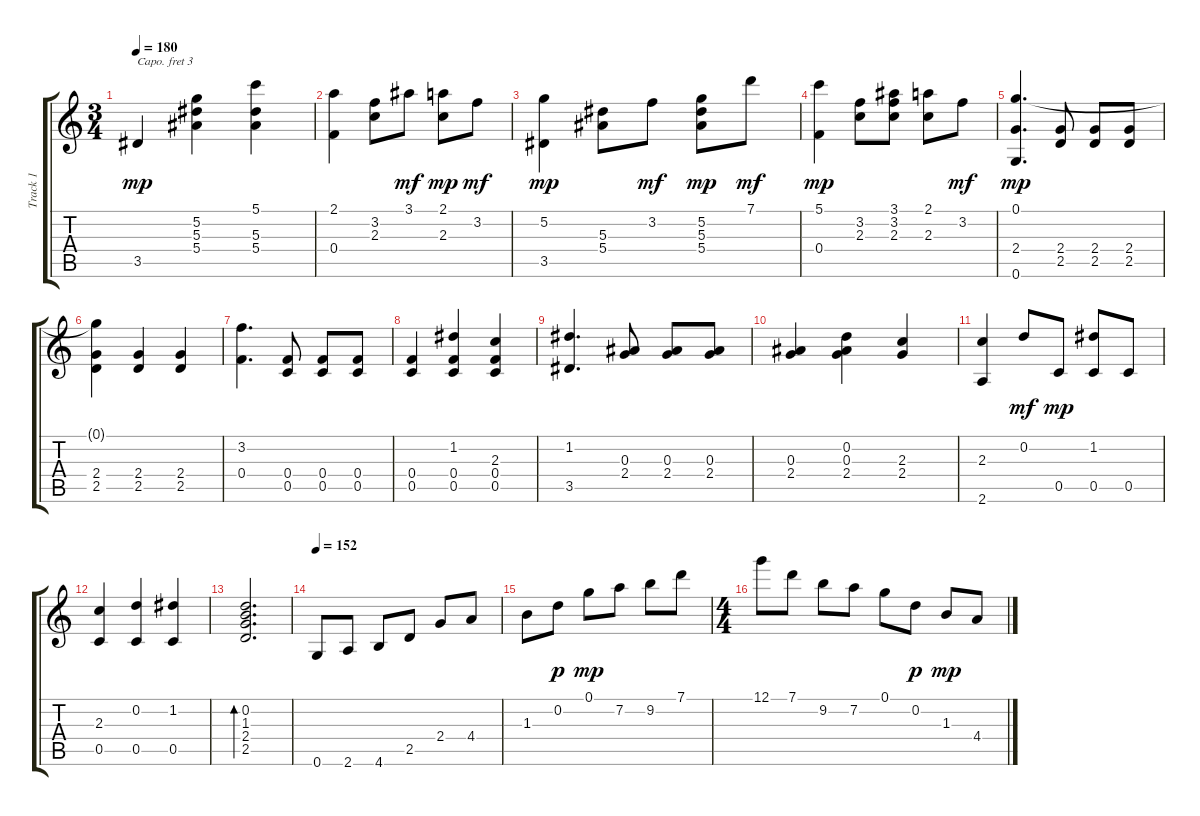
\track ("Track 1" "Track 1") {instrument acousticguitarsteel}
\staff {score tabs}
\capo 3
\tuning (E4 B3 G3 D3 A2 E2) {hide}
\ts (3 4)
\tempo 180
\clef g2
\ks c
3.5.4{dy mp} (5.2 5.3 5.4).4 (5.1 5.3 5.4).4 |
(2.1 0.4).4 (3.2 2.3).8 3.1.8{dy mf} (2.1 2.3).8{dy mp} 3.2.8{dy mf} |
(5.2 3.5).4{dy mp} (5.3 5.4).8 3.2.8{dy mf} (5.2 5.3 5.4).8{dy mp} 7.1.8{dy mf} |
(5.1 0.4).4{dy mp} (3.2 2.3).8 (3.1 3.2 2.3).8 (2.1 2.3).8 3.2.8{dy mf} |
(0.1 2.4 0.6).4{d dy mp} (2.4 2.5).8 (2.4 2.5).8 (2.4 2.5).8 |
(0.1{t} 2.4 2.5).4 (2.4 2.5).4 (2.4 2.5).4 |
(3.2 0.4).4{d} (0.4 0.5).8 (0.4 0.5).8 (0.4 0.5).8 |
(0.4 0.5).4 (1.2 0.4 0.5).4 (2.3 0.4 0.5).4 |
(1.2 3.5).4{d} (0.3 2.4).8 (0.3 2.4).8 (0.3 2.4).8 |
(0.3 2.4).4 (0.2 0.3 2.4).4 (2.3 2.4).4 |
(2.3 2.6).4 0.2.8{dy mf} 0.5.8{dy mp} (1.2 0.5).8 0.5.8 |
(2.3 0.5).4 (0.2 0.5).4 (1.2 0.5).4 |
(0.2 1.3 2.4 2.5).2{d bd 60} |
\tempo 152
0.6.8 2.6.8 4.6.8 2.5.8 2.4.8 4.4.8 |
1.3.8 0.2.8{dy p} 0.1.8{dy mp} 7.2.8 9.2.8 7.1.8 |
\ts (4 4)
12.1.8 7.1.8 9.2.8 7.2.8 0.1.8 0.2.8{dy p} 1.3.8{dy mp} 4.4.8
